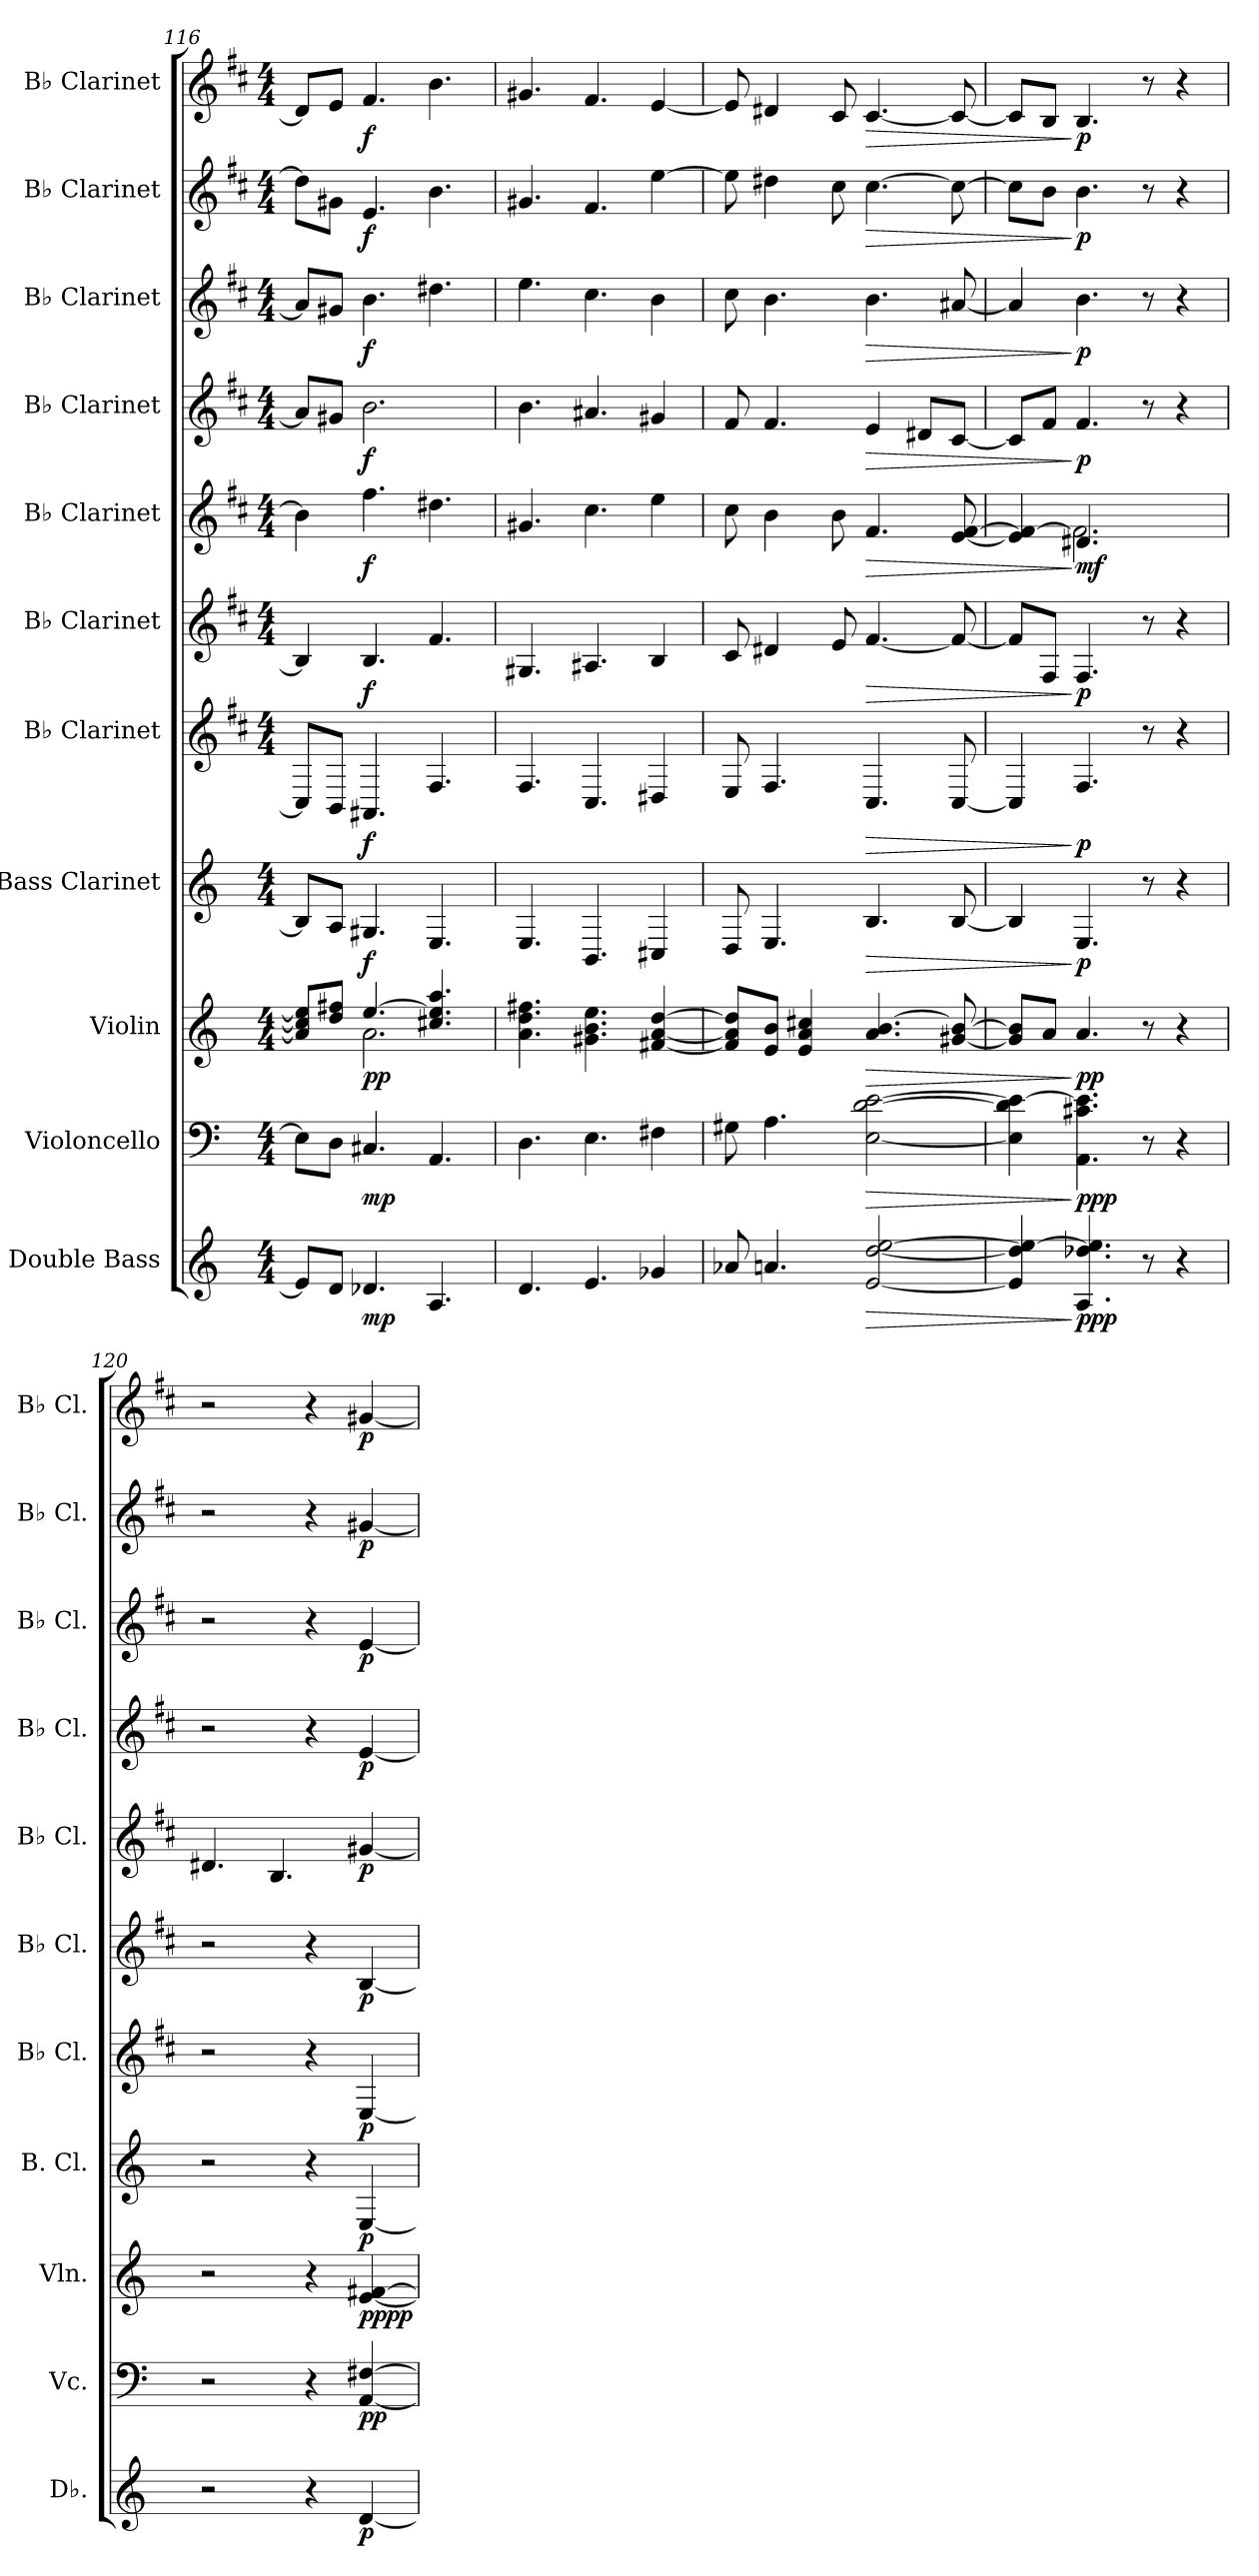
**kern	**dynam	**kern	**dynam	**kern	**dynam	**kern	**dynam	**kern	**dynam	**kern	**dynam	**kern	**dynam	**kern	**dynam	**kern	**dynam	**kern	**dynam	**kern	**dynam
*part11	*part11	*part10	*part10	*part9	*part9	*part8	*part8	*part7	*part7	*part6	*part6	*part5	*part5	*part4	*part4	*part3	*part3	*part2	*part2	*part1	*part1
*staff11	*staff11	*staff10	*staff10	*staff9	*staff9	*staff8	*staff8	*staff7	*staff7	*staff6	*staff6	*staff5	*staff5	*staff4	*staff4	*staff3	*staff3	*staff2	*staff2	*staff1	*staff1
*I"Double Bass	*	*I"Violoncello	*	*I"Violin	*	*I"Bass Clarinet	*	*I"B♭ Clarinet	*	*I"B♭ Clarinet	*	*I"B♭ Clarinet	*	*I"B♭ Clarinet	*	*I"B♭ Clarinet	*	*I"B♭ Clarinet	*	*I"B♭ Clarinet	*
*I'Db.	*	*I'Vc.	*	*I'Vln.	*	*I'B. Cl.	*	*I'B♭ Cl.	*	*I'B♭ Cl.	*	*I'B♭ Cl.	*	*I'B♭ Cl.	*	*I'B♭ Cl.	*	*I'B♭ Cl.	*	*I'B♭ Cl.	*
*clefG2	*	*clefF4	*	*clefG2	*	*clefG2	*	*clefG2	*	*clefG2	*	*clefG2	*	*clefG2	*	*clefG2	*	*clefG2	*	*clefG2	*
*ITrd7c12	*	*	*	*	*	*ITrd8c14	*	*ITrd1c2	*	*ITrd1c2	*	*ITrd1c2	*	*ITrd1c2	*	*ITrd1c2	*	*ITrd1c2	*	*ITrd1c2	*
*k[]	*	*k[]	*	*k[]	*	*k[]	*	*k[]	*	*k[]	*	*k[]	*	*k[]	*	*k[]	*	*k[]	*	*k[]	*
*M4/4	*	*M4/4	*	*M4/4	*	*M4/4	*	*M4/4	*	*M4/4	*	*M4/4	*	*M4/4	*	*M4/4	*	*M4/4	*	*M4/4	*
=116	=116	=116	=116	=116	=116	=116	=116	=116	=116	=116	=116	=116	=116	=116	=116	=116	=116	=116	=116	=116	=116
*	*	*	*	*^	*	*	*	*	*	*	*	*	*	*	*	*	*	*	*	*	*
8E/L]	.	8E\L]	.	8a/] 8cc#/] 8ee/]L	4ryy	.	8BB/L]	.	8BB/L]	.	4A/]	.	4a\]	.	8g#/L]	.	8g#/L]	.	8cc#\L]	.	8c#/L]	.
8D/J	.	8D\J	.	8dd/ 8ff#X/J	.	.	8AA/J	.	8AA/J	.	.	.	.	.	8f#X/J	.	8f#X/J	.	8f#X\J	.	8d/J	.
!	!LO:DY:b	!	!LO:DY:b	!	!	!LO:DY:b	!	!	!	!	!	!	!	!	!	!	!	!	!	!	!	!
!	!	!	!	!	!	!LO:DY:n=1:b	!	!LO:DY:b	!	!LO:DY:b	!	!LO:DY:b	!	!LO:DY:b	!	!LO:DY:b	!	!LO:DY:b	!	!LO:DY:b	!	!LO:DY:b
4.D-X/	mp	4.C#X/	mp	[4.ee/	2.a\	p p	4.GG#X/	f	4.GG#X/	f	4.A/	f	4.ee\	f	2.a\	f	4.a\	f	4.d/	f	4.e/	f
4.AA/	.	4.AA/	.	4.cc#X/ 4.ee/] 4.aa/	.	.	4.EE/	.	4.E/	.	4.e/	.	4.cc#X\	.	.	.	4.cc#X\	.	4.a\	.	4.a\	.
*	*	*	*	*v	*v	*	*	*	*	*	*	*	*	*	*	*	*	*	*	*	*	*
=117	=117	=117	=117	=117	=117	=117	=117	=117	=117	=117	=117	=117	=117	=117	=117	=117	=117	=117	=117	=117	=117
4.D/	.	4.D\	.	4.a\ 4.dd\ 4.ff#X\	.	4.EE/	.	4.E/	.	4.F#X/	.	4.f#X/	.	4.a\	.	4.dd\	.	4.f#X/	.	4.f#X/	.
4.E/	.	4.E\	.	4.g#X\ 4.b\ 4.ee\	.	4.BBB/	.	4.BB/	.	4.G#X/	.	4.b\	.	4.g#X/	.	4.b\	.	4.e/	.	4.e/	.
4G-X/	.	4F#X\	.	[4f#X/ [4a/ [4dd/	.	4CC#X/	.	4C#X/	.	4A/	.	4dd\	.	4f#X/	.	4a\	.	[4dd\	.	[4d/	.
!!LO:PB:g=z
=118	=118	=118	=118	=118	=118	=118	=118	=118	=118	=118	=118	=118	=118	=118	=118	=118	=118	=118	=118	=118	=118
8A-X/	.	8G#X\	.	8f#/] 8a/] 8dd/]L	.	8DD/	.	8D/	.	8B/	.	8b\	.	8e/	.	8b\	.	8dd\]	.	8d/]	.
4.An/	.	4.A\	.	8e/ 8b/J	.	4.EE/	.	4.E/	.	4c#X/	.	4a\	.	4.e/	.	4.a\	.	4cc#X\	.	4c#X/	.
.	.	.	.	4e/ 4a/ 4cc#X/	.	.	.	.	.	.	.	.	.	.	.	.	.	.	.	.	.
.	.	.	.	.	.	.	.	.	.	8d/	.	8a\	.	.	.	.	.	8b\	.	8B/	.
!	!LO:HP:b	!	!LO:HP:b	!	!LO:HP:b	!	!LO:HP:b	!	!LO:HP:b	!	!LO:HP:b	!	!LO:HP:b	!	!LO:HP:b	!	!LO:HP:b	!	!LO:HP:b	!	!LO:HP:b
[2E/ [2d/ [2e/	>	[2E\ [2d\ [2e\	>	4.a/ [4.b/	>	4.BB/	>	4.BB/	>	[4.e/	>	4.e/	>	4d/	>	4.a\	>	[4.b\	>	[4.B/	>
.	.	.	.	.	.	.	.	.	.	.	.	.	.	8c#X/L	.	.	.	.	.	.	.
.	.	.	.	[8g#X/ 8b/_	.	[8BB/	.	[8BB/	.	8e/_	.	[8d/ [8e/	.	[8B/J	.	[8g#X/	.	8b\_	.	8B/_	.
=119	=119	=119	=119	=119	=119	=119	=119	=119	=119	=119	=119	=119	=119	=119	=119	=119	=119	=119	=119	=119	=119
*	*	*	*	*	*	*	*	*	*	*	*	*^	*	*	*	*	*	*	*	*	*
4E/] 4d/] 4e/_	.	4E\] 4d\] 4e\_	.	8g#/] 8b/]L	.	4BB/]	.	4BB/]	.	8e/L]	.	4d/] 4e/_	4ryy	.	8B/L]	.	4g#/]	.	8b\L]	.	8B/L]	.
.	.	.	.	8a/J	.	.	.	.	.	8E/J	.	.	.	.	8e/J	.	.	.	8a\J	.	8A/J	.
!	!LO:DY:n=1:b	!	!	!	!	!	!	!	!	!	!	!	!	!	!	!	!	!	!	!	!	!
!	!LO:DY:n=2:b	!	!	!	!	!	!	!	!	!	!	!	!	!	!	!	!	!	!	!	!	!
!	!LO:DY:n=3:b	!	!LO:DY:n=1:b	!	!	!	!	!	!	!	!	!	!	!	!	!	!	!	!	!	!	!
!	!	!	!LO:DY:n=2:b	!	!	!	!	!	!	!	!	!	!	!	!	!	!	!	!	!	!	!
!	!	!	!LO:DY:n=3:b	!	!LO:DY:n=1:b	!	!LO:DY:n=1:b	!	!LO:DY:n=1:b	!	!LO:DY:n=1:b	!	!	!LO:DY:n=1:b	!	!LO:DY:n=1:b	!	!LO:DY:n=1:b	!	!LO:DY:n=1:b	!	!LO:DY:n=1:b
4.AA/ 4.d-X/ 4.e/]	] p p p	4.AA\ 4.c#X\ 4.e\]	] p p p	4.a/	] pp	4.EE/	] p	4.E/	] p	4.E/	] p	4.c#X/	2.e\]	] mf	4.e/	] p	4.a\	] p	4.a\	] p	4.A/	] p
8r	.	8r	.	8r	.	8r	.	8r	.	8r	.	8ryy	.	.	8r	.	8r	.	8r	.	8r	.
4r	.	4r	.	4r	.	4r	.	4r	.	4r	.	4ryy	.	.	4r	.	4r	.	4r	.	4r	.
*	*	*	*	*	*	*	*	*	*	*	*	*v	*v	*	*	*	*	*	*	*	*	*
=120	=120	=120	=120	=120	=120	=120	=120	=120	=120	=120	=120	=120	=120	=120	=120	=120	=120	=120	=120	=120	=120
2r	.	2r	.	2r	.	2r	.	2r	.	2r	.	4.c#X/	.	2r	.	2r	.	2r	.	2r	.
.	.	.	.	.	.	.	.	.	.	.	.	4.A/	.	.	.	.	.	.	.	.	.
4r	.	4r	.	4r	.	4r	.	4r	.	4r	.	.	.	4r	.	4r	.	4r	.	4r	.
!	!LO:DY:b	!	!LO:DY:b	!	!	!	!	!	!	!	!	!	!	!	!	!	!	!	!	!	!
!	!	!	!LO:DY:n=1:b	!	!LO:DY:b	!	!	!	!	!	!	!	!	!	!	!	!	!	!	!	!
!	!	!	!	!	!LO:DY:n=1:b	!	!LO:DY:b	!	!LO:DY:b	!	!LO:DY:b	!	!LO:DY:b	!	!LO:DY:b	!	!LO:DY:b	!	!LO:DY:b	!	!LO:DY:b
[4D/	p	[4AA/ [4F#X/	p p	[4e/ [4f#X/	pp pp	[4EE/	p	[4D/	p	[4A/	p	[4f#X/	p	[4d/	p	[4d/	p	[4f#X/	p	[4f#X/	p
=	=	=	=	=	=	=	=	=	=	=	=	=	=	=	=	=	=	=	=	=	=
*-	*-	*-	*-	*-	*-	*-	*-	*-	*-	*-	*-	*-	*-	*-	*-	*-	*-	*-	*-	*-	*-
